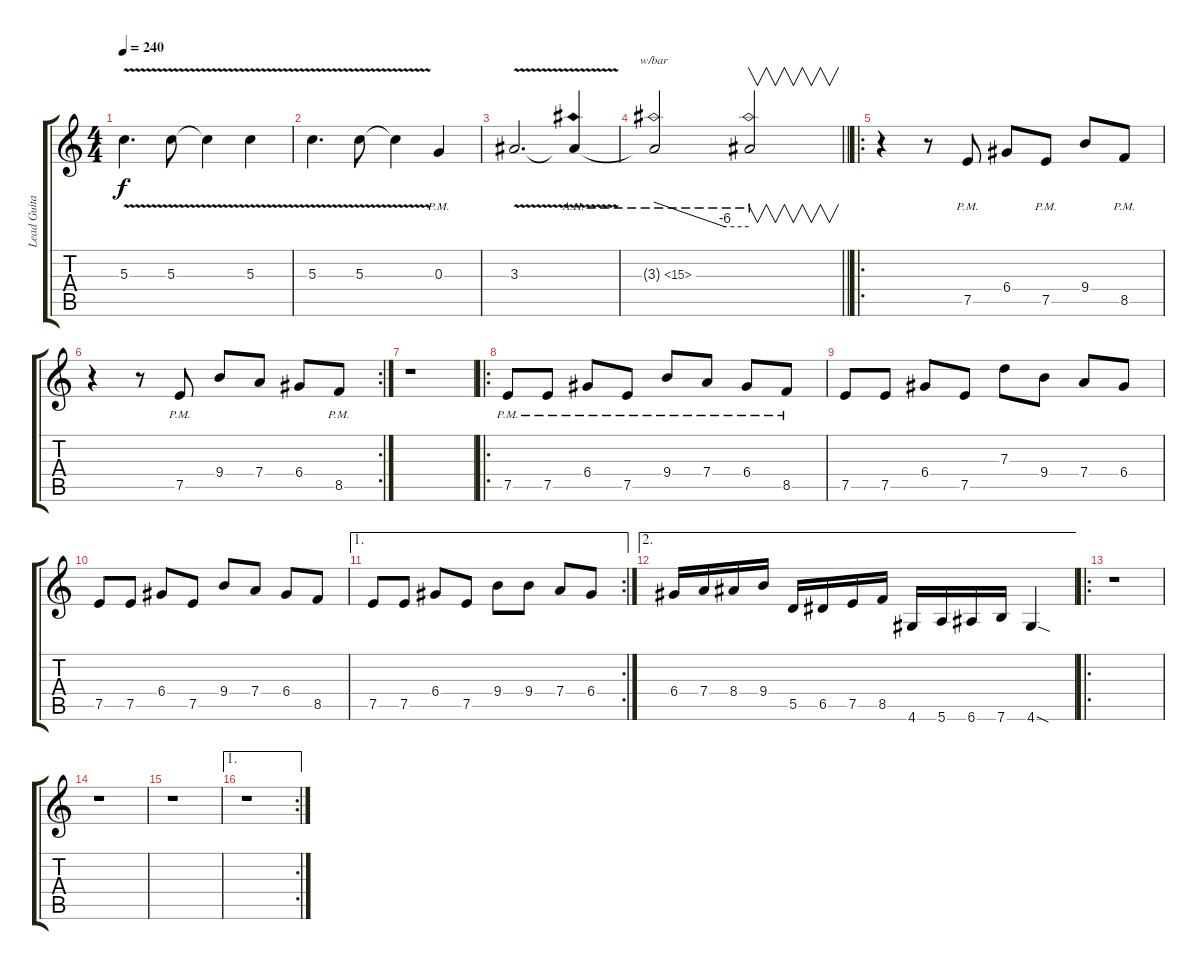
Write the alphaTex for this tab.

\track ("Lead Guitar" "Lead Guita") {instrument distortionguitar}
\staff {score tabs}
\tuning (E4 B3 G3 D3 A2 E2) {hide}
\ts (4 4)
\tempo 240
\clef g2
\ks c
5.3{v}.4{d dy f} 5.3{v}.8 5.3{v t}.4 5.3{v}.4 |
5.3{v}.4{d} 5.3{v}.8 5.3{v t}.4 0.3{pm}.4 |
3.3{v}.2{d} 3.3{ah 12 t}.4 |
\barLineRight lightlight
3.3{ah 12 t}.2{tbe (custom default 0 0 45 -24 60 -24)} 3.3{ah 12 t}.2{v} |
\ro
r.4 r.8 7.5{pm}.8 6.4.8 7.5{pm}.8 9.4.8 8.5{pm}.8 |
\rc 2
r.4 r.8 7.5{pm}.8 9.4.8 7.4.8 6.4.8 8.5{pm}.8 |
r.1 |
\ro
7.5{pm}.8 7.5{pm}.8 6.4{pm}.8 7.5{pm}.8 9.4{pm}.8 7.4{pm}.8 6.4{pm}.8 8.5{pm}.8 |
7.5.8 7.5.8 6.4.8 7.5.8 7.3.8 9.4.8 7.4.8 6.4.8 |
7.5.8 7.5.8 6.4.8 7.5.8 9.4.8 7.4.8 6.4.8 8.5.8 |
\ae 1
\rc 2
7.5.8 7.5.8 6.4.8 7.5.8 9.4.8 9.4.8 7.4.8 6.4.8 |
\ae 2
6.4.16 7.4.16 8.4.16 9.4.16 5.5.16 6.5.16 7.5.16 8.5.16 4.6.16 5.6.16 6.6.16 7.6.16 4.6{sod}.4 |
\ro
r.1 |
r.1 |
r.1 |
\ae 1
\rc 2
r.1
